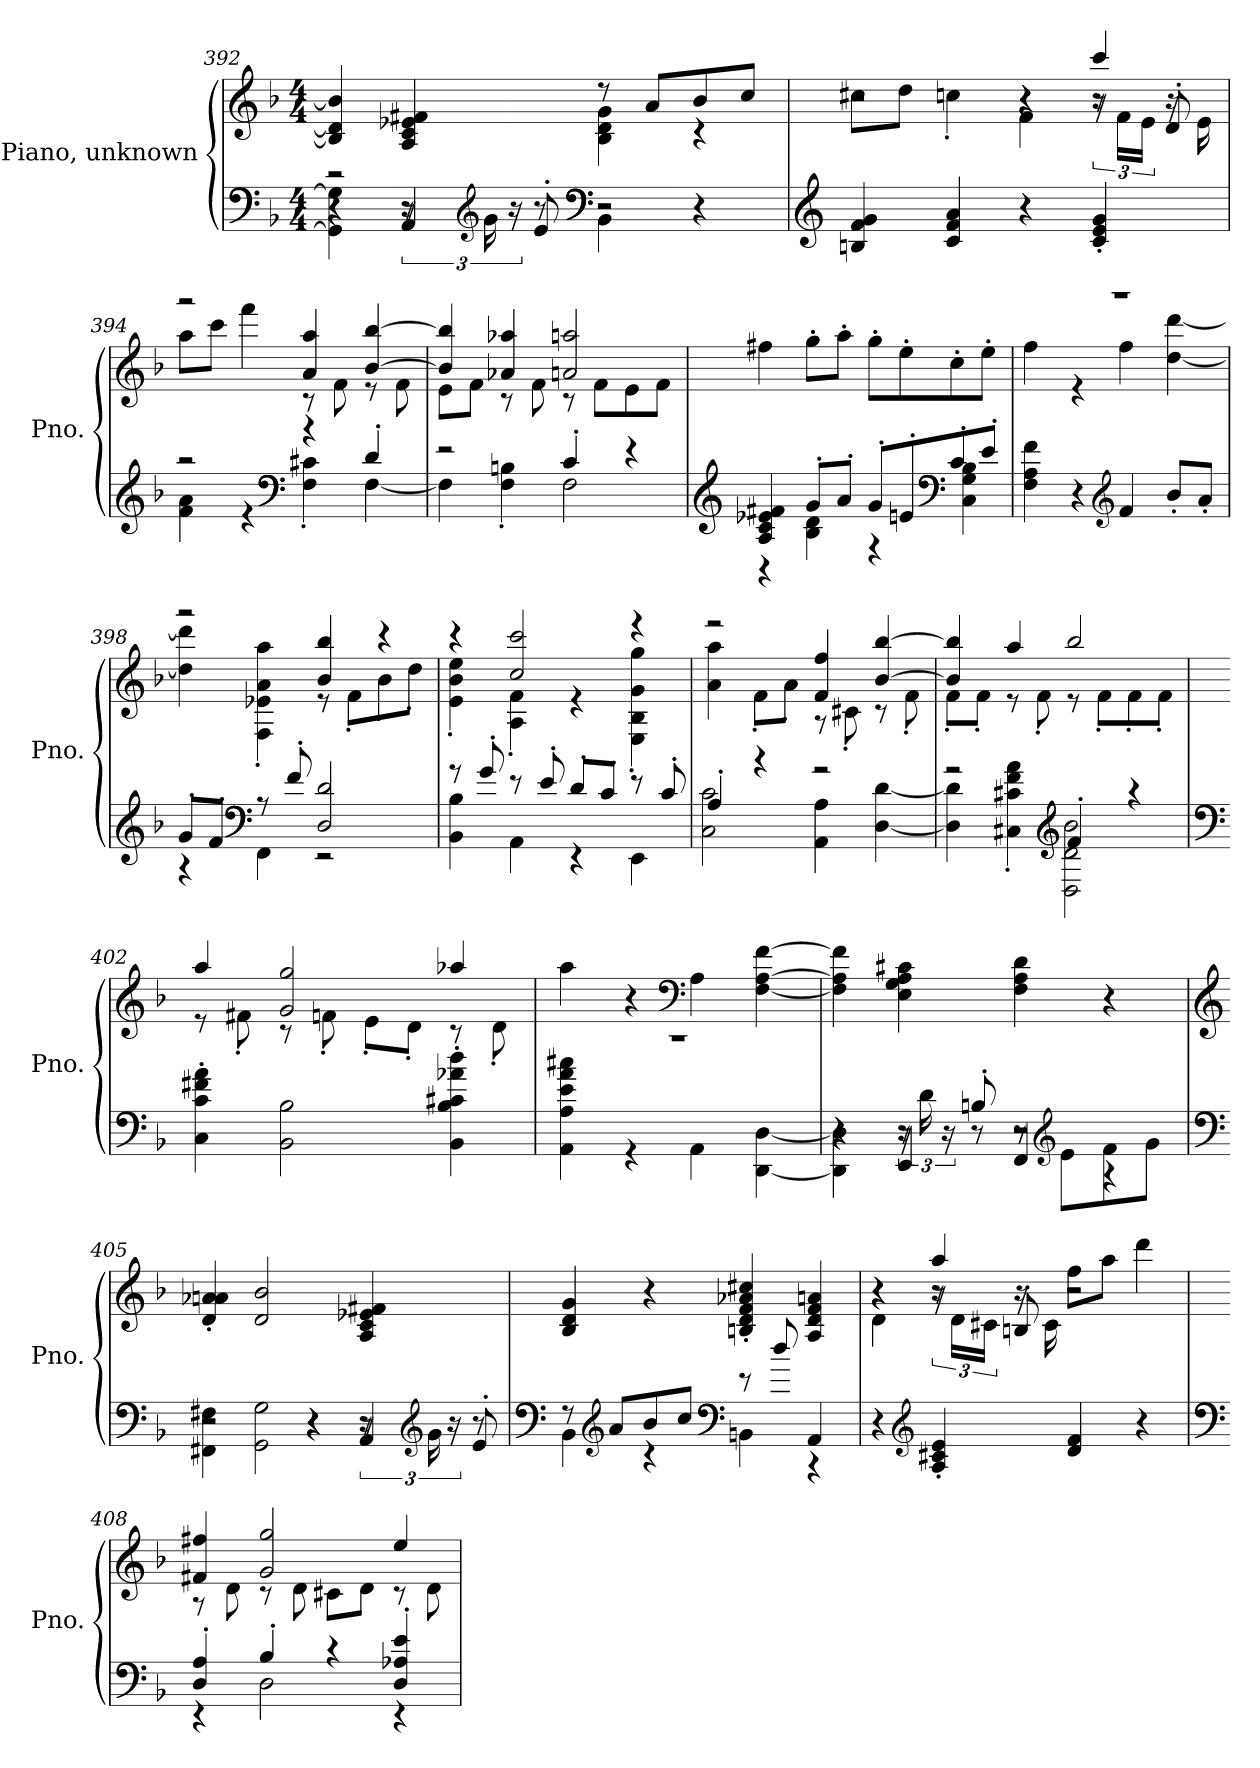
**kern	**kern
*part1	*part1
*staff2	*staff1
*I"Piano, unknown	*
*I'Pno.	*
!!LO:LB:g=z
*clefF4	*clefG2
*k[b-]	*k[b-]
*M4/4	*M4/4
=392	=392
*^	*^
*	*^	*	*
4r	4GG\] 4G\]	4r	4B-/] 4d/] 4b-/]	2r
8r	24r	4AA/	4A/ 4c/ 4e-X/ 4f#X/	.
*clefG2	*	*	*	*
.	24g\	.	.	.
.	24r	.	.	.
8e'/	8r	.	.	.
*clefF4	*	*	*	*
2r	4BB-\	2r	8r	4B-\ 4d\ 4g\
.	.	.	8a/L	.
.	4r	.	8b-/	4r
.	.	.	8cc/J	.
*v	*v	*v	*	*
*	*v	*v
=393	=393
*clefG2	*
*	*^
*	*	*^
4Bn/ 4f/ 4g/	2r	8cc#X\L	2r
.	.	8dd\J	.
4c/ 4f/ 4a/	.	4ccn'\	.
4r	4r	4f\	4r
4c/' 4e/' 4g/'	4ccc/	24r	8r
.	.	24f\LL	.
.	.	24e\JJ	.
.	.	16r	8d'/
.	.	16e\	.
*	*	*v	*v
=394	=394	=394
*^	*	*
2r	4f\ 4a\	2r	8aa\L
.	.	.	8ccc\J
.	4r	.	4fff\
*clefF4	*	*	*
4r	4F\' 4c#X\'	4a/ 4aa/	8r
.	.	.	8f\
4d'/	[4F\	[4b-/ [4bb-/	8r
.	.	.	8f\
!!LO:LB:g=z	!!
=395	=395	=395	=395
2r	4F\]	4b-/] 4bb-/]	8e\L
.	.	.	8f\J
.	4F\' 4Bn\'	4a-X/ 4aa-X/	8r
.	.	.	8f\
4c'/	2F\	2an/ 2aan/	8r
.	.	.	8f\L
4r	.	.	8e\
.	.	.	8f\J
*	*	*v	*v
=396	=396	=396
*clefG2	*	*
4A/ 4c/ 4e-X/ 4f#X/	4r	4ff#X\
8g'/L	4B-\ 4d\	8gg'\L
8a'/J	.	8aa'\J
8g'/L	4r	8gg'\L
8en'/	.	8ee'\
*clefF4	*	*
8c'/	4C\ 4G\ 4B-\	8cc'\
8e'/J	.	8ee'\J
*v	*v	*
=397	=397
*	*^
4F\ 4A\ 4f\	1r	4ff\
4r	.	4r
*clefG2	*	*
4f/	.	4ff\
8b-'/L	.	[4dd\ [4ddd\
8a'/J	.	.
=398	=398	=398
*^	*	*
8g'/L	4r	2r	4dd\] 4ddd\]
8f'/J	.	.	.
*clefF4	*	*	*
8r	4FF\	.	4F\' 4e-X\' 4a\' 4aa\'
8f'/	.	.	.
2D/ 2d/	2r	4b-/ 4bb-/	8r
.	.	.	8f'\L
.	.	4r	8b-'\
.	.	.	8dd'\J
!!LO:PB:g=z	!!
=399	=399	=399	=399
8r	4BB-\ 4B-\	4r	4e\' 4b-\' 4ee\'
8g'/	.	.	.
8r	4AA\	2cc/ 2ccc/	4A\' 4f\'
8e'/	.	.	.
8d'/L	4r	.	4r
8c'/J	.	.	.
8r	4EE\	4r	4E\' 4B-\' 4g\' 4gg\'
8c'/	.	.	.
=400	=400	=400	=400
4A'/	2C\ 2c\	2r	4a\ 4aa\
4r	.	.	8f'\L
.	.	.	8a'\J
2r	4AA\ 4A\	4f/ 4ff/	8r
.	.	.	8c#X'\
.	[4D\ [4d\	[4b-/ [4bb-/	8r
.	.	.	8f'\
=401	=401	=401	=401
2r	4D\] 4d\]	4b-/] 4bb-/]	8f'\L
.	.	.	8f'\J
.	4C#X\' 4c#X\' 4f\' 4a\'	4aa/	8r
.	.	.	8f'\
*clefG2	*	*	*
4f'/	2D\ 2d\ 2b-\	2bb-/	8r
.	.	.	8f'\L
4r	.	.	8f'\
.	.	.	8f'\J
*v	*v	*	*
=402	=402	=402
*clefF4	*	*
4C\' 4c\' 4f#X\' 4a\'	4aa/	8r
.	.	8f#X'\
2BB-\ 2B-\	2g/ 2gg/	8r
.	.	8fn'\
.	.	8e'\L
.	.	8d'\J
4BB-\' 4B-\' 4c#X\' 4a-X\' 4dd\'	4aa-X/	8r
.	.	8d'\
*	*v	*v
!!LO:LB:g=z
=403	=403
*^	*
1r	4AA\ 4A\ 4e\ 4a\ 4cc#X\	4aa\
.	4r	4r
*	*	*clefF4
.	4AA\	4A\
.	[4DD\ [4D\	[4F\ [4A\ [4f\
=404	=404	=404
*	*^	*
4r	4DD\] 4D\]	4r	4F\] 4A\] 4f\]
8r	24r	4EE/	4E\ 4G\ 4A\ 4c#X\
.	24d\	.	.
.	24r	.	.
8Bn'/	8r	.	.
2r	8r	4FF/	4F\ 4A\ 4d\
*clefG2	*	*	*
.	8e\L	.	.
.	8f\	4r	4r
.	8g\J	.	.
=405	=405	=405	=405
*clefF4	*	*	*clefG2
2r	4FF#X\ 4F#X\	2r	4d/' 4a-X/' 4an/'
.	2GG\ 2G\	.	2d/ 2b-/
4r	.	4r	.
8r	24r	4AA/	4A/ 4c/ 4e-X/ 4f#X/
*clefG2	*	*	*
.	24g\	.	.
.	24r	.	.
8e'/	8r	.	.
*v	*v	*v	*
!!LO:LB:g=z
=406	=406
*clefF4	*
*^	*
8r	4BB-\	4B-/ 4d/ 4g/
*clefG2	*	*
8a/L	.	.
8b-/	4r	4r
8cc/J	.	.
*clefF4	*	*
8r	4BBn\	4Bn/' 4d/' 4f/' 4a-X/' 4cc#X/'
8dd/	.	.
4AA/	4r	4A/ 4d/ 4f/ 4an/
*v	*v	*
=407	=407
*	*^
*	*	*^
4r	4r	4d\	4r
*clefG2	*	*	*
4A/' 4c#X/' 4e/'	4aa/	24r	8r
.	.	24d\LL	.
.	.	24c#X\JJ	.
.	.	16r	8Bn'/
.	.	16c#\	.
4d/ 4f/	2r	8ff\L	2r
.	.	8aa\J	.
4r	.	4ddd\	.
*	*v	*v	*v
=408	=408
*clefF4	*
*^	*^
4D/' 4A/'	4r	4f#X/ 4ff#X/	8r
.	.	.	8d\
4B-'/	2D\	2g/ 2gg/	8r
.	.	.	8d\
4r	.	.	8c#X\L
.	.	.	8d\J
4D/' 4A-X/' 4e/'	4r	4ee/	8r
.	.	.	8d\
*v	*v	*	*
*	*v	*v
=	=
*-	*-
